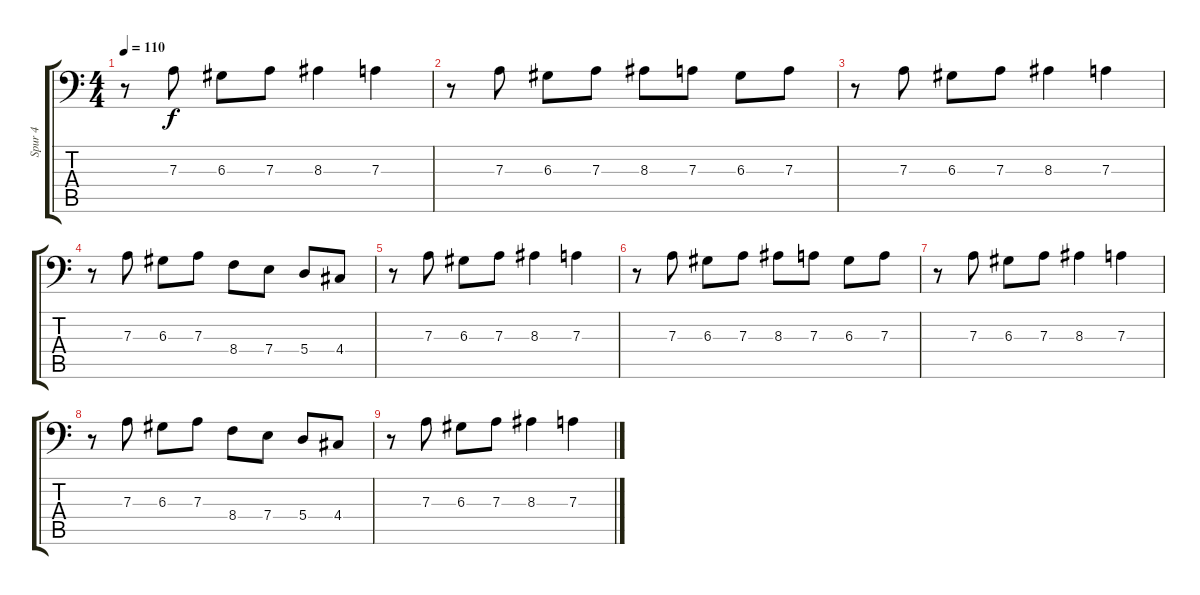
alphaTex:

\track ("Spur 4" "Spur 4") {instrument lead2sawtooth}
\staff {score tabs}
\tuning (B3 Gb3 D3 A2 E2 A1) {hide}
\ts (4 4)
\tempo 110
\clef f4
\ks c
r.8{dy f} 7.3.8 6.3.8 7.3.8 8.3.4 7.3.4 |
r.8 7.3.8 6.3.8 7.3.8 8.3.8 7.3.8 6.3.8 7.3.8 |
r.8 7.3.8 6.3.8 7.3.8 8.3.4 7.3.4 |
r.8 7.3.8 6.3.8 7.3.8 8.4.8 7.4.8 5.4.8 4.4.8 |
r.8 7.3.8 6.3.8 7.3.8 8.3.4 7.3.4 |
r.8 7.3.8 6.3.8 7.3.8 8.3.8 7.3.8 6.3.8 7.3.8 |
r.8 7.3.8 6.3.8 7.3.8 8.3.4 7.3.4 |
r.8 7.3.8 6.3.8 7.3.8 8.4.8 7.4.8 5.4.8 4.4.8 |
r.8 7.3.8 6.3.8 7.3.8 8.3.4 7.3.4
